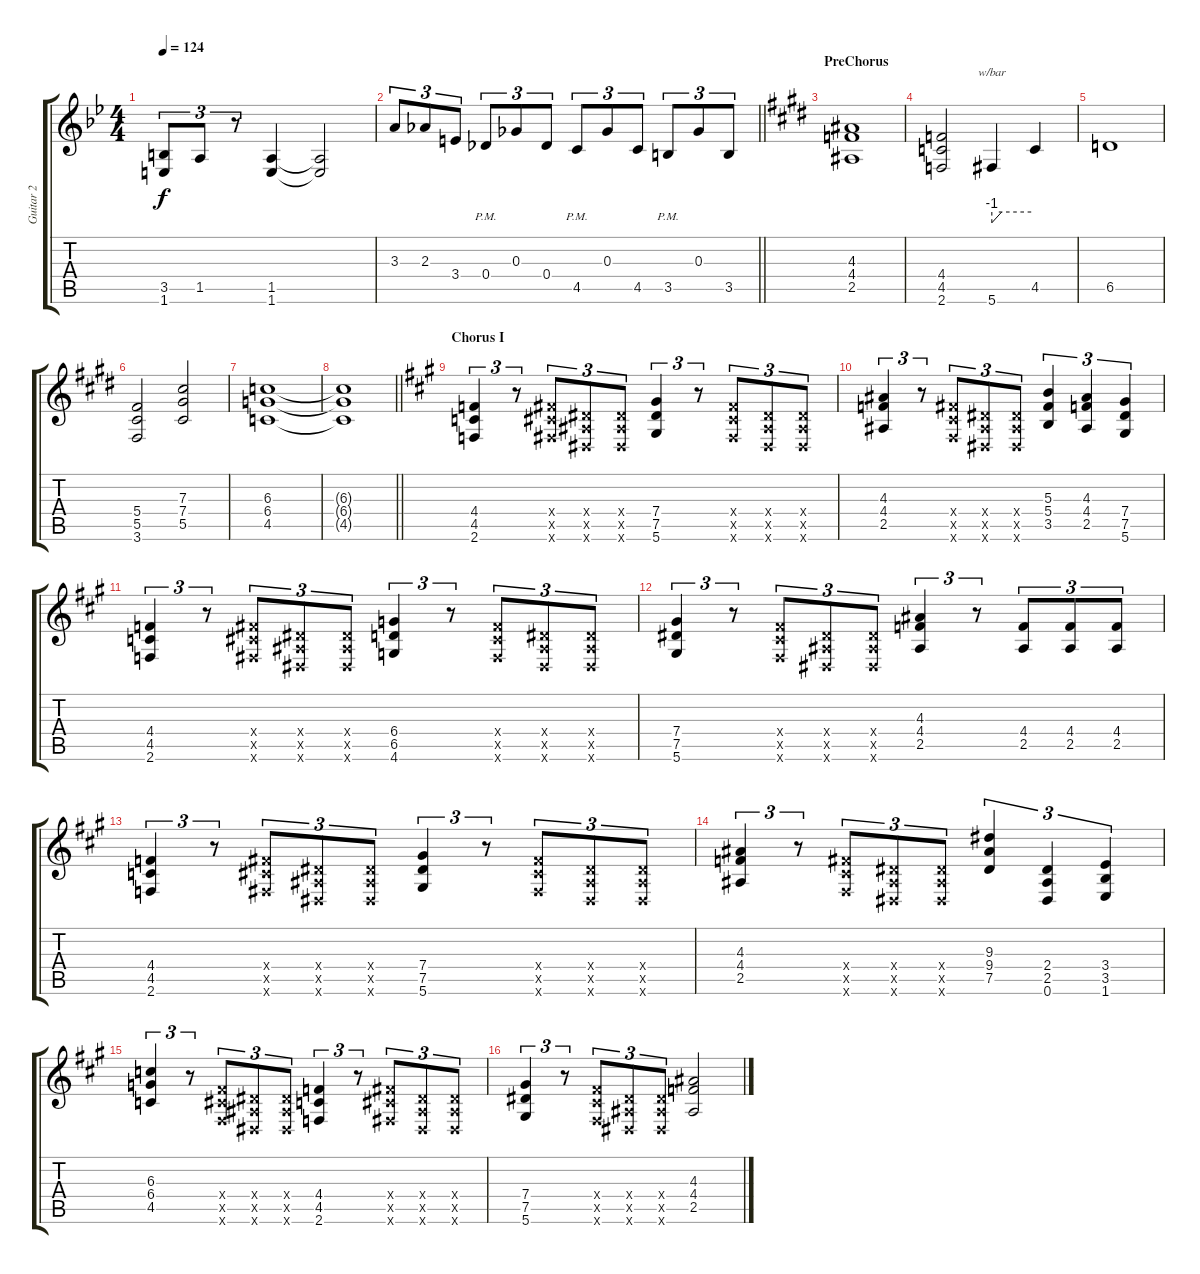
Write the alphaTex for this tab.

\track ("Guitar 2" "Guitar 2") {instrument distortionguitar}
\staff {score tabs}
\tuning (Eb4 Bb3 Gb3 Db3 Ab2 Eb2) {hide}
\ts (4 4)
\tempo 124
\clef g2
\ks bb
(3.5 1.6).8{tu (3 2) dy f} 1.5.8{tu (3 2)} r.8{tu (3 2)} (1.5 1.6).4 (1.5{t} 1.6{t}).2 |
\barLineRight lightlight
3.3.8{tu (3 2)} 2.3.8{tu (3 2)} 3.4.8{tu (3 2)} 0.4{pm}.8{tu (3 2)} 0.3.8{tu (3 2)} 0.4.8{tu (3 2)} 4.5{pm}.8{tu (3 2)} 0.3.8{tu (3 2)} 4.5.8{tu (3 2)} 3.5{pm}.8{tu (3 2)} 0.3.8{tu (3 2)} 3.5.8{tu (3 2)} |
\section ("" "PreChorus")
\ks e
(4.3 4.4 2.5).1 |
(4.4 4.5 2.6).2 5.6.4{tbe (custom default 0 -4 15 0 60 0)} 4.5.4 |
6.5.1 |
(5.4 5.5 3.6).2 (7.3 7.4 5.5).2 |
(6.3 6.4 4.5).1 |
\barLineRight lightlight
(6.3{t} 6.4{t} 4.5{t}).1 |
\section ("" "Chorus I")
\ks a
(4.4 4.5 2.6).4{tu (3 2)} r.8{tu (3 2)} (5.4{x} 5.5{x} 3.6{x}).8{tu (3 2)} (2.4{x} 2.5{x} 0.6{x}).8{tu (3 2)} (2.4{x} 2.5{x} 0.6{x}).8{tu (3 2)} (7.4 7.5 5.6).4{tu (3 2)} r.8{tu (3 2)} (5.4{x} 5.5{x} 3.6{x}).8{tu (3 2)} (2.4{x} 2.5{x} 0.6{x}).8{tu (3 2)} (2.4{x} 2.5{x} 0.6{x}).8{tu (3 2)} |
(4.3 4.4 2.5).4{tu (3 2)} r.8{tu (3 2)} (5.4{x} 5.5{x} 3.6{x}).8{tu (3 2)} (2.4{x} 2.5{x} 0.6{x}).8{tu (3 2)} (2.4{x} 2.5{x} 0.6{x}).8{tu (3 2)} (5.3 5.4 3.5).4{tu (3 2)} (4.3 4.4 2.5).4{tu (3 2)} (7.4 7.5 5.6).4{tu (3 2)} |
(4.4 4.5 2.6).4{tu (3 2)} r.8{tu (3 2)} (5.4{x} 5.5{x} 3.6{x}).8{tu (3 2)} (2.4{x} 2.5{x} 0.6{x}).8{tu (3 2)} (2.4{x} 2.5{x} 0.6{x}).8{tu (3 2)} (6.4 6.5 4.6).4{tu (3 2)} r.8{tu (3 2)} (5.4{x} 5.5{x} 3.6{x}).8{tu (3 2)} (2.4{x} 2.5{x} 0.6{x}).8{tu (3 2)} (2.4{x} 2.5{x} 0.6{x}).8{tu (3 2)} |
(7.4 7.5 5.6).4{tu (3 2)} r.8{tu (3 2)} (5.4{x} 5.5{x} 3.6{x}).8{tu (3 2)} (2.4{x} 2.5{x} 0.6{x}).8{tu (3 2)} (2.4{x} 2.5{x} 0.6{x}).8{tu (3 2)} (4.3 4.4 2.5).4{tu (3 2)} r.8{tu (3 2)} (4.4 2.5).8{tu (3 2)} (4.4 2.5).8{tu (3 2)} (4.4 2.5).8{tu (3 2)} |
(4.4 4.5 2.6).4{tu (3 2)} r.8{tu (3 2)} (5.4{x} 5.5{x} 3.6{x}).8{tu (3 2)} (2.4{x} 2.5{x} 0.6{x}).8{tu (3 2)} (2.4{x} 2.5{x} 0.6{x}).8{tu (3 2)} (7.4 7.5 5.6).4{tu (3 2)} r.8{tu (3 2)} (5.4{x} 5.5{x} 3.6{x}).8{tu (3 2)} (2.4{x} 2.5{x} 0.6{x}).8{tu (3 2)} (2.4{x} 2.5{x} 0.6{x}).8{tu (3 2)} |
(4.3 4.4 2.5).4{tu (3 2)} r.8{tu (3 2)} (5.4{x} 5.5{x} 3.6{x}).8{tu (3 2)} (2.4{x} 2.5{x} 0.6{x}).8{tu (3 2)} (2.4{x} 2.5{x} 0.6{x}).8{tu (3 2)} (9.3 9.4 7.5).4{tu (3 2)} (2.4 2.5 0.6).4{tu (3 2)} (3.4 3.5 1.6).4{tu (3 2)} |
(6.3 6.4 4.5).4{tu (3 2)} r.8{tu (3 2)} (5.4{x} 5.5{x} 3.6{x}).8{tu (3 2)} (2.4{x} 2.5{x} 0.6{x}).8{tu (3 2)} (2.4{x} 2.5{x} 0.6{x}).8{tu (3 2)} (4.4 4.5 2.6).4{tu (3 2)} r.8{tu (3 2)} (5.4{x} 5.5{x} 3.6{x}).8{tu (3 2)} (2.4{x} 2.5{x} 0.6{x}).8{tu (3 2)} (2.4{x} 2.5{x} 0.6{x}).8{tu (3 2)} |
(7.4 7.5 5.6).4{tu (3 2)} r.8{tu (3 2)} (5.4{x} 5.5{x} 3.6{x}).8{tu (3 2)} (2.4{x} 2.5{x} 0.6{x}).8{tu (3 2)} (2.4{x} 2.5{x} 0.6{x}).8{tu (3 2)} (4.3 4.4 2.5).2
